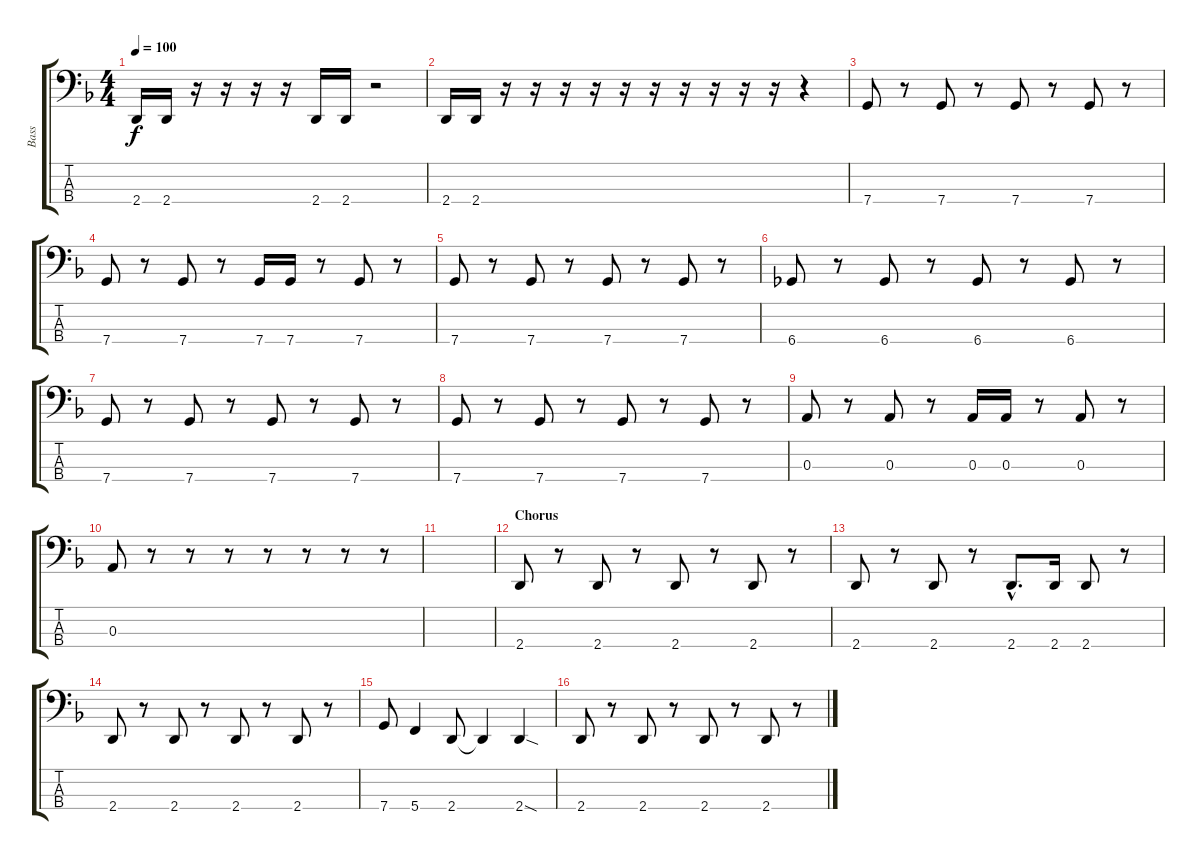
\track ("Bass" "Bass") {instrument electricbassfinger}
\staff {score tabs}
\tuning (G2 D2 A1 C1) {hide}
\ts (4 4)
\tempo 100
\clef f4
\ks dminor
2.4.16{dy f} 2.4.16 r.16 r.16 r.16 r.16 2.4.16 2.4.16 r.2 |
2.4.16 2.4.16 r.16 r.16 r.16 r.16 r.16 r.16 r.16 r.16 r.16 r.16 r.4 |
7.4.8 r.8 7.4.8 r.8 7.4.8 r.8 7.4.8 r.8 |
7.4.8 r.8 7.4.8 r.8 7.4.16 7.4.16 r.8 7.4.8 r.8 |
7.4.8 r.8 7.4.8 r.8 7.4.8 r.8 7.4.8 r.8 |
6.4.8 r.8 6.4.8 r.8 6.4.8 r.8 6.4.8 r.8 |
7.4.8 r.8 7.4.8 r.8 7.4.8 r.8 7.4.8 r.8 |
7.4.8 r.8 7.4.8 r.8 7.4.8 r.8 7.4.8 r.8 |
0.3.8 r.8 0.3.8 r.8 0.3.16 0.3.16 r.8 0.3.8 r.8 |
0.3.8 r.8 r.8 r.8 r.8 r.8 r.8 r.8 |
|
\section ("" "Chorus")
2.4.8 r.8 2.4.8 r.8 2.4.8 r.8 2.4.8 r.8 |
2.4.8 r.8 2.4.8 r.8 2.4{hac}.8{d} 2.4.16 2.4.8 r.8 |
2.4.8 r.8 2.4.8 r.8 2.4.8 r.8 2.4.8 r.8 |
7.4.8 5.4.4 2.4.8 2.4{t}.4 2.4{sod}.4 |
2.4.8 r.8 2.4.8 r.8 2.4.8 r.8 2.4.8 r.8
